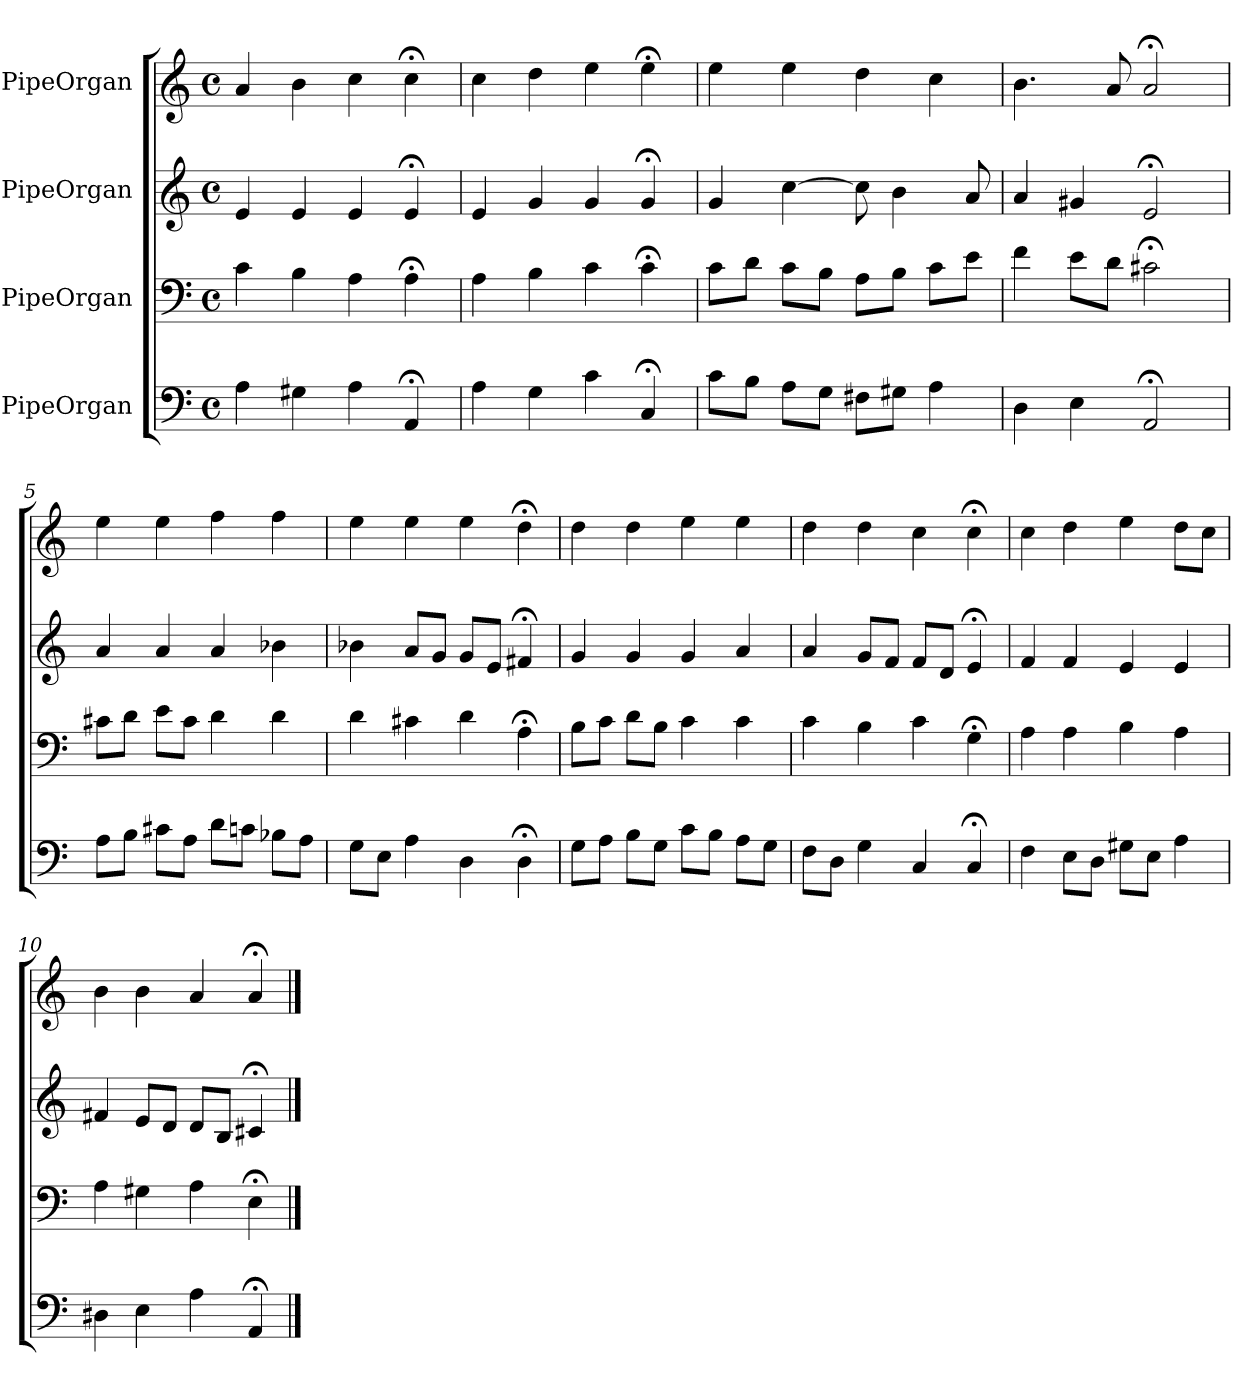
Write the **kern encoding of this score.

**kern	**kern	**kern	**kern
*part4	*part3	*part2	*part1
*staff4	*staff3	*staff2	*staff1
*I"PipeOrgan	*I"PipeOrgan	*I"PipeOrgan	*I"PipeOrgan
*clefF4	*clefF4	*clefG2	*clefG2
*k[]	*k[]	*k[]	*k[]
*a:	*a:	*a:	*a:
*M4/4	*M4/4	*M4/4	*M4/4
*met(c)	*met(c)	*met(c)	*met(c)
*MM60	*MM60	*MM60	*MM60
=1	=1	=1	=1
4A	4c	4e	4a
4G#X	4B	4e	4b
4A	4A	4e	4cc
4AA;<	4A;<	4e;<	4cc;<
=2	=2	=2	=2
4A	4A	4e	4cc
4G	4B	4g	4dd
4c	4c	4g	4ee
4C;<	4c;<	4g;<	4ee;<
=3	=3	=3	=3
8c\L	8c\L	4g	4ee
8B\J	8d\J	.	.
8A\L	8c\L	[4cc	4ee
8G\J	8B\J	.	.
8F#X\L	8A\L	8cc]	4dd
8G#X\J	8B\J	4b	.
4A	8c\L	.	4cc
.	8e\J	8a	.
=4	=4	=4	=4
4D	4f	4a	4.b
4E	8e\L	4g#X	.
.	8d\J	.	8a
2AA;<	2c#X;<	2e;<	2a;<
=5	=5	=5	=5
8A\L	8c#X\L	4a	4ee
8B\J	8d\J	.	.
8c#X\L	8e\L	4a	4ee
8A\J	8c#\J	.	.
8d\L	4d	4a	4ff
8cn\J	.	.	.
8B-X\L	4d	4b-X	4ff
8A\J	.	.	.
=6	=6	=6	=6
8G\L	4d	4b-X	4ee
8E\J	.	.	.
4A	4c#X	8a/L	4ee
.	.	8g/J	.
4D	4d	8g/L	4ee
.	.	8e/J	.
4D;<	4A;<	4f#X;<	4dd;<
=7	=7	=7	=7
8G\L	8B\L	4g	4dd
8A\J	8c\J	.	.
8B\L	8d\L	4g	4dd
8G\J	8B\J	.	.
8c\L	4c	4g	4ee
8B\J	.	.	.
8A\L	4c	4a	4ee
8G\J	.	.	.
=8	=8	=8	=8
8F\L	4c	4a	4dd
8D\J	.	.	.
4G	4B	8g/L	4dd
.	.	8f/J	.
4C	4c	8f/L	4cc
.	.	8d/J	.
4C;<	4G;<	4e;<	4cc;<
=9	=9	=9	=9
4F	4A	4f	4cc
8E\L	4A	4f	4dd
8D\J	.	.	.
8G#X\L	4B	4e	4ee
8E\J	.	.	.
4A	4A	4e	8dd\L
.	.	.	8cc\J
=10	=10	=10	=10
4D#X	4A	4f#X	4b
4E	4G#X	8e/L	4b
.	.	8d/J	.
4A	4A	8d/L	4a
.	.	8B/J	.
4AA;<	4E;<	4c#X;<	4a;<
==	==	==	==
*-	*-	*-	*-
